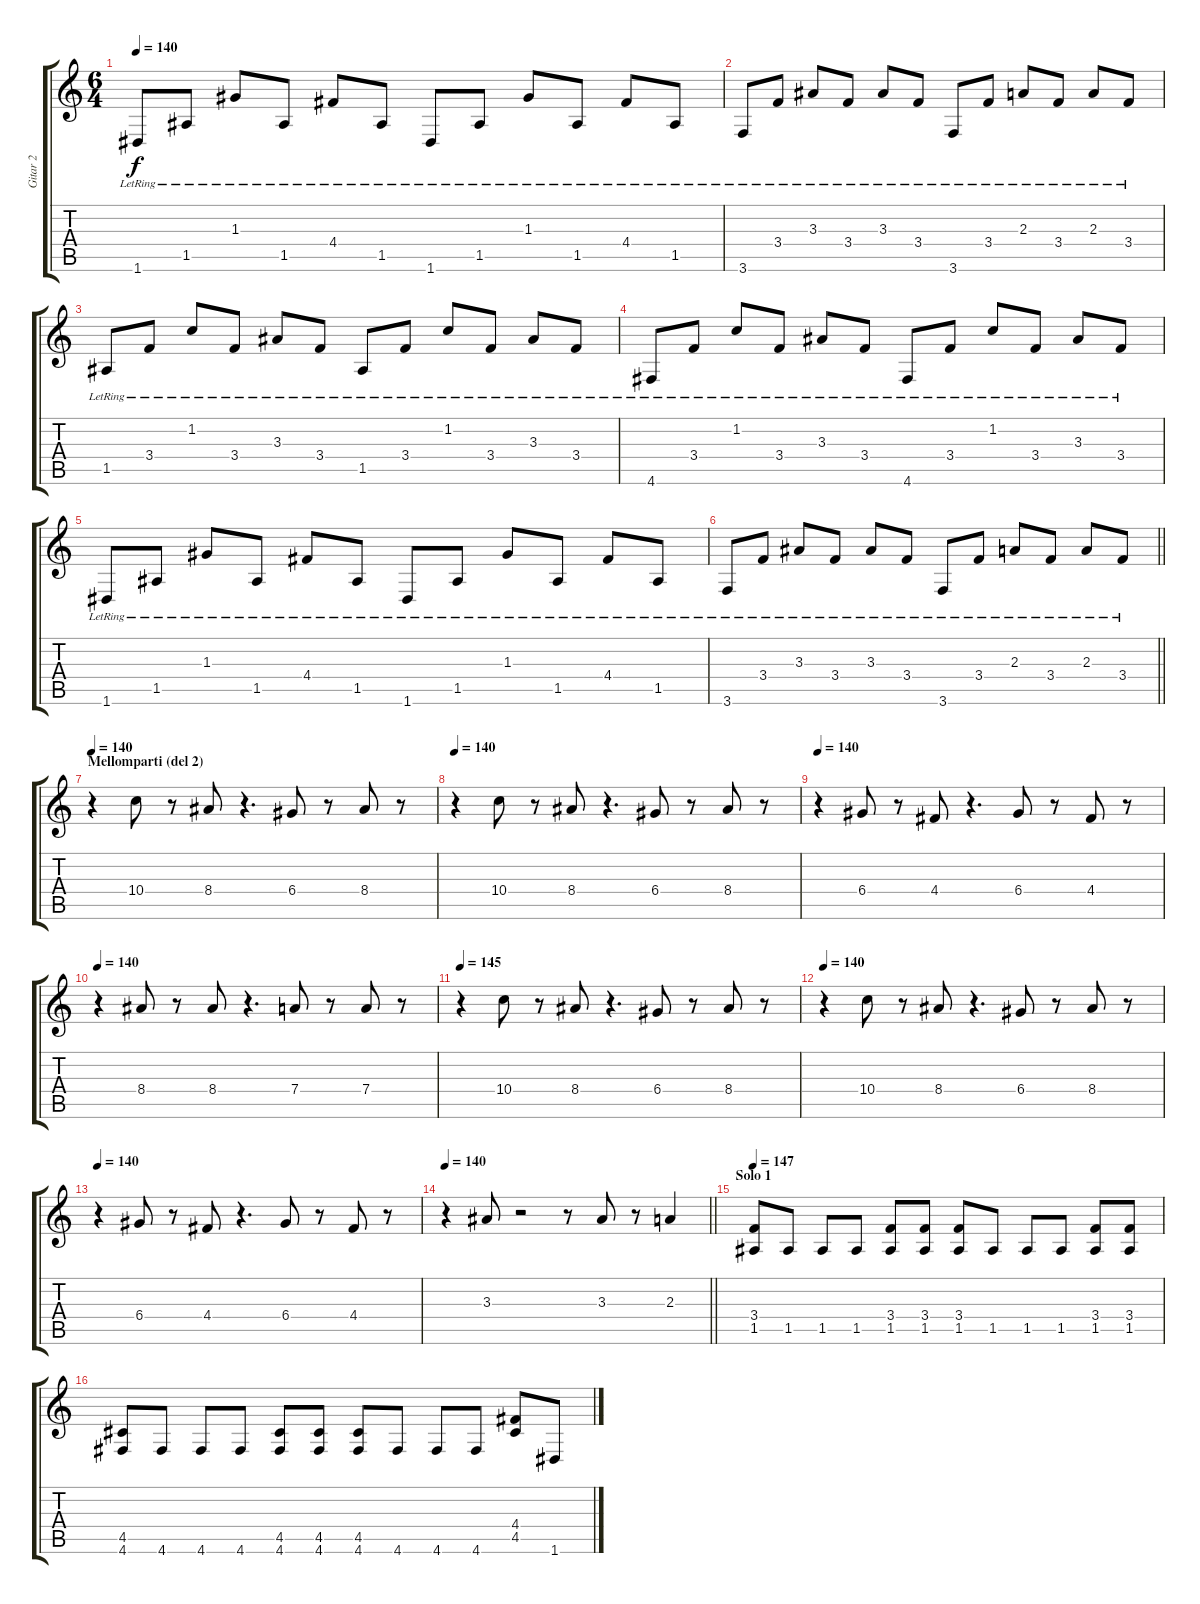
\track ("Gitar 2" "Gitar 2") {instrument distortionguitar}
\staff {score tabs}
\tuning (E4 B3 G3 D3 A2 D2) {hide}
\ts (6 4)
\tempo 140
\clef g2
\ks c
1.6{lr}.8{dy f} 1.5{lr}.8 1.3{lr}.8 1.5{lr}.8 4.4{lr}.8 1.5{lr}.8 1.6{lr}.8 1.5{lr}.8 1.3{lr}.8 1.5{lr}.8 4.4{lr}.8 1.5{lr}.8 |
3.6{lr}.8 3.4{lr}.8 3.3{lr}.8 3.4{lr}.8 3.3{lr}.8 3.4{lr}.8 3.6{lr}.8 3.4{lr}.8 2.3{lr}.8 3.4{lr}.8 2.3{lr}.8 3.4{lr}.8 |
1.5{lr}.8{volume 14 instrument electricguitarclean} 3.4{lr}.8 1.2{lr}.8 3.4{lr}.8 3.3{lr}.8 3.4{lr}.8 1.5{lr}.8 3.4{lr}.8 1.2{lr}.8 3.4{lr}.8 3.3{lr}.8 3.4{lr}.8 |
4.6{lr}.8 3.4{lr}.8 1.2{lr}.8 3.4{lr}.8 3.3{lr}.8 3.4{lr}.8 4.6{lr}.8 3.4{lr}.8 1.2{lr}.8 3.4{lr}.8 3.3{lr}.8 3.4{lr}.8 |
1.6{lr}.8 1.5{lr}.8 1.3{lr}.8 1.5{lr}.8 4.4{lr}.8 1.5{lr}.8 1.6{lr}.8 1.5{lr}.8 1.3{lr}.8 1.5{lr}.8 4.4{lr}.8 1.5{lr}.8 |
\barLineRight lightlight
3.6{lr}.8 3.4{lr}.8 3.3{lr}.8 3.4{lr}.8 3.3{lr}.8 3.4{lr}.8 3.6{lr}.8 3.4{lr}.8 2.3{lr}.8 3.4{lr}.8 2.3{lr}.8 3.4{lr}.8 |
\section ("" "Mellomparti (del 2)")
\tempo 140
r.4{instrument distortionguitar} 10.4.8 r.8 8.4.8 r.4{d} 6.4.8 r.8 8.4.8 r.8 |
\tempo 140
r.4 10.4.8 r.8 8.4.8 r.4{d} 6.4.8 r.8 8.4.8 r.8 |
\tempo 140
r.4 6.4.8 r.8 4.4.8 r.4{d} 6.4.8 r.8 4.4.8 r.8 |
\tempo 140
r.4 8.4.8 r.8 8.4.8 r.4{d} 7.4.8 r.8 7.4.8 r.8 |
\tempo 140
\tempo 145
r.4{instrument distortionguitar} 10.4.8 r.8 8.4.8 r.4{d} 6.4.8 r.8 8.4.8 r.8 |
\tempo 140
r.4 10.4.8 r.8 8.4.8 r.4{d} 6.4.8 r.8 8.4.8 r.8 |
\tempo 140
r.4 6.4.8 r.8 4.4.8 r.4{d} 6.4.8 r.8 4.4.8 r.8 |
\tempo 140
\barLineRight lightlight
r.4 3.3.8 r.2 r.8 3.3.8 r.8 2.3.4 |
\section ("" "Solo 1")
\tempo 147
(3.4 1.5).8 1.5.8 1.5.8 1.5.8 (3.4 1.5).8 (3.4 1.5).8 (3.4 1.5).8 1.5.8 1.5.8 1.5.8 (3.4 1.5).8 (3.4 1.5).8 |
(4.5 4.6).8 4.6.8 4.6.8 4.6.8 (4.5 4.6).8 (4.5 4.6).8 (4.5 4.6).8 4.6.8 4.6.8 4.6.8 (4.4 4.5).8 1.6.8
